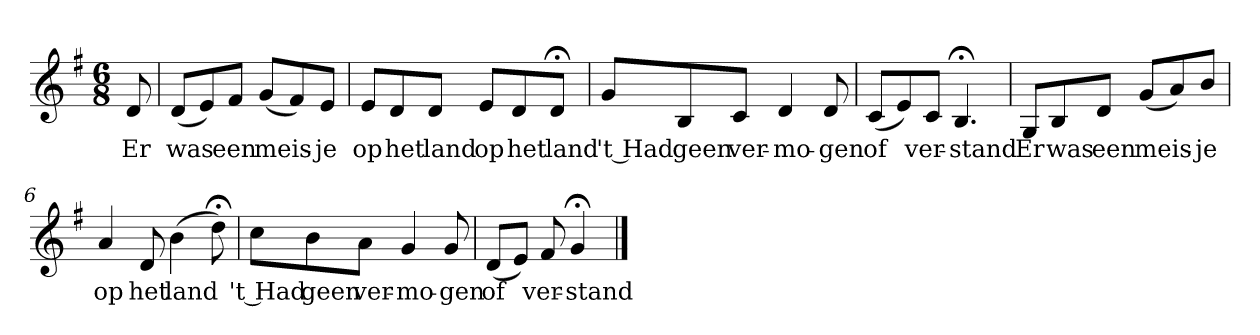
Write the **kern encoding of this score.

**kern	**text
*part1	*part1
*staff1	*staff1
*k[f#]	*
*G:	*
*M6/8	*
*MM120	*
=	=
8d	Er
=1	=1
(8dL	was
8e)	.
8f#J	een
(8gL	meis-
8f#)	.
8eJ	-je
=2	=2
8eL	op
8d	het
8dJ	land
8eL	op
8d	het
8d;<J	land
=3	=3
8gL	't Had
8B	geen
8cJ	ver-
4d	-mo-
8d	-gen
=4	=4
(8cL	of
8e)	.
8cJ	ver-
4.B;<	-stand
=5	=5
8GL	Er
8B	was
8dJ	een
(8gL	meis-
8a)	.
8bJ	-je
=6	=6
4a	op
8d	het
(4b	land
8dd;<)	.
=7	=7
8ccL	't Had
8b	geen
8aJ	ver-
4g	-mo-
8g	-gen
=8	=8
(8dL	of
8eJ)	.
8f#	ver-
4g;<	-stand
==	==
*-	*-
